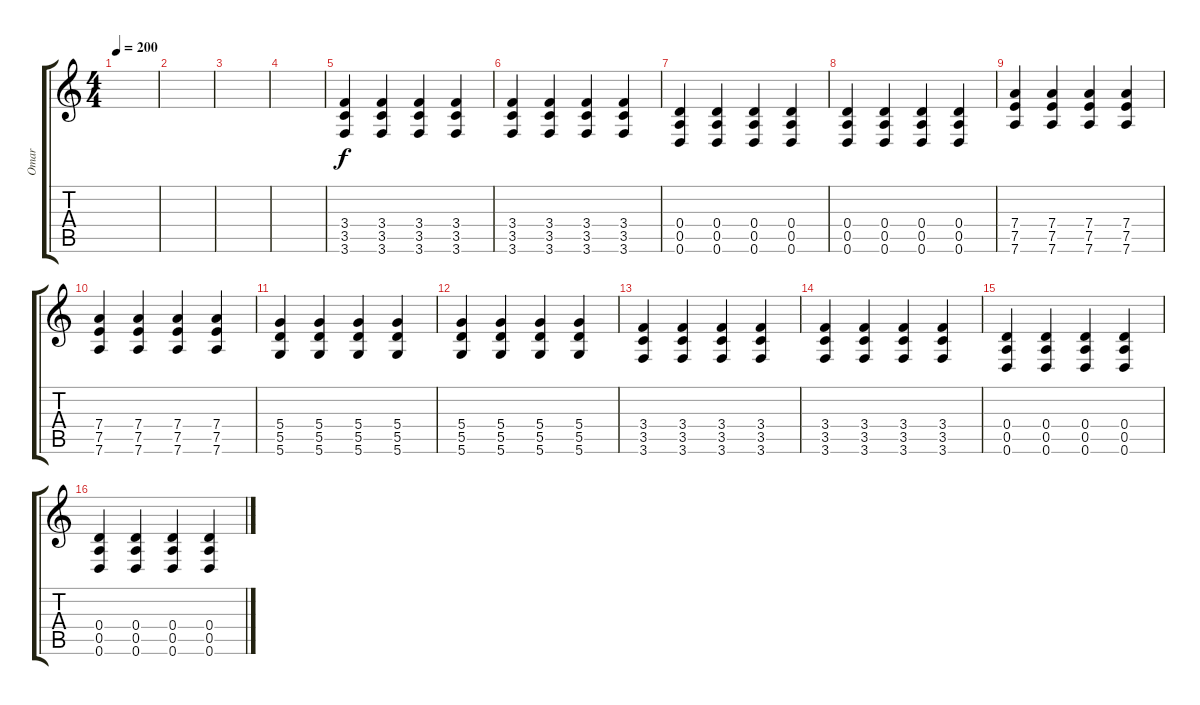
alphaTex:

\track ("Omar" "Omar") {instrument distortionguitar}
\staff {score tabs}
\tuning (E4 B3 G3 D3 A2 D2) {hide}
\ts (4 4)
\tempo 200
\clef g2
\ks c
|
|
|
|
(3.4 3.5 3.6).4{instrument distortionguitar} (3.4 3.5 3.6).4 (3.4 3.5 3.6).4 (3.4 3.5 3.6).4 |
(3.4 3.5 3.6).4 (3.4 3.5 3.6).4 (3.4 3.5 3.6).4 (3.4 3.5 3.6).4 |
(0.4 0.5 0.6).4 (0.4 0.5 0.6).4 (0.4 0.5 0.6).4 (0.4 0.5 0.6).4 |
(0.4 0.5 0.6).4 (0.4 0.5 0.6).4 (0.4 0.5 0.6).4 (0.4 0.5 0.6).4 |
(7.4 7.5 7.6).4 (7.4 7.5 7.6).4 (7.4 7.5 7.6).4 (7.4 7.5 7.6).4 |
(7.4 7.5 7.6).4 (7.4 7.5 7.6).4 (7.4 7.5 7.6).4 (7.4 7.5 7.6).4 |
(5.4 5.5 5.6).4 (5.4 5.5 5.6).4 (5.4 5.5 5.6).4 (5.4 5.5 5.6).4 |
(5.4 5.5 5.6).4 (5.4 5.5 5.6).4 (5.4 5.5 5.6).4 (5.4 5.5 5.6).4 |
(3.4 3.5 3.6).4 (3.4 3.5 3.6).4 (3.4 3.5 3.6).4 (3.4 3.5 3.6).4 |
(3.4 3.5 3.6).4 (3.4 3.5 3.6).4 (3.4 3.5 3.6).4 (3.4 3.5 3.6).4 |
(0.4 0.5 0.6).4 (0.4 0.5 0.6).4 (0.4 0.5 0.6).4 (0.4 0.5 0.6).4 |
(0.4 0.5 0.6).4 (0.4 0.5 0.6).4 (0.4 0.5 0.6).4 (0.4 0.5 0.6).4
